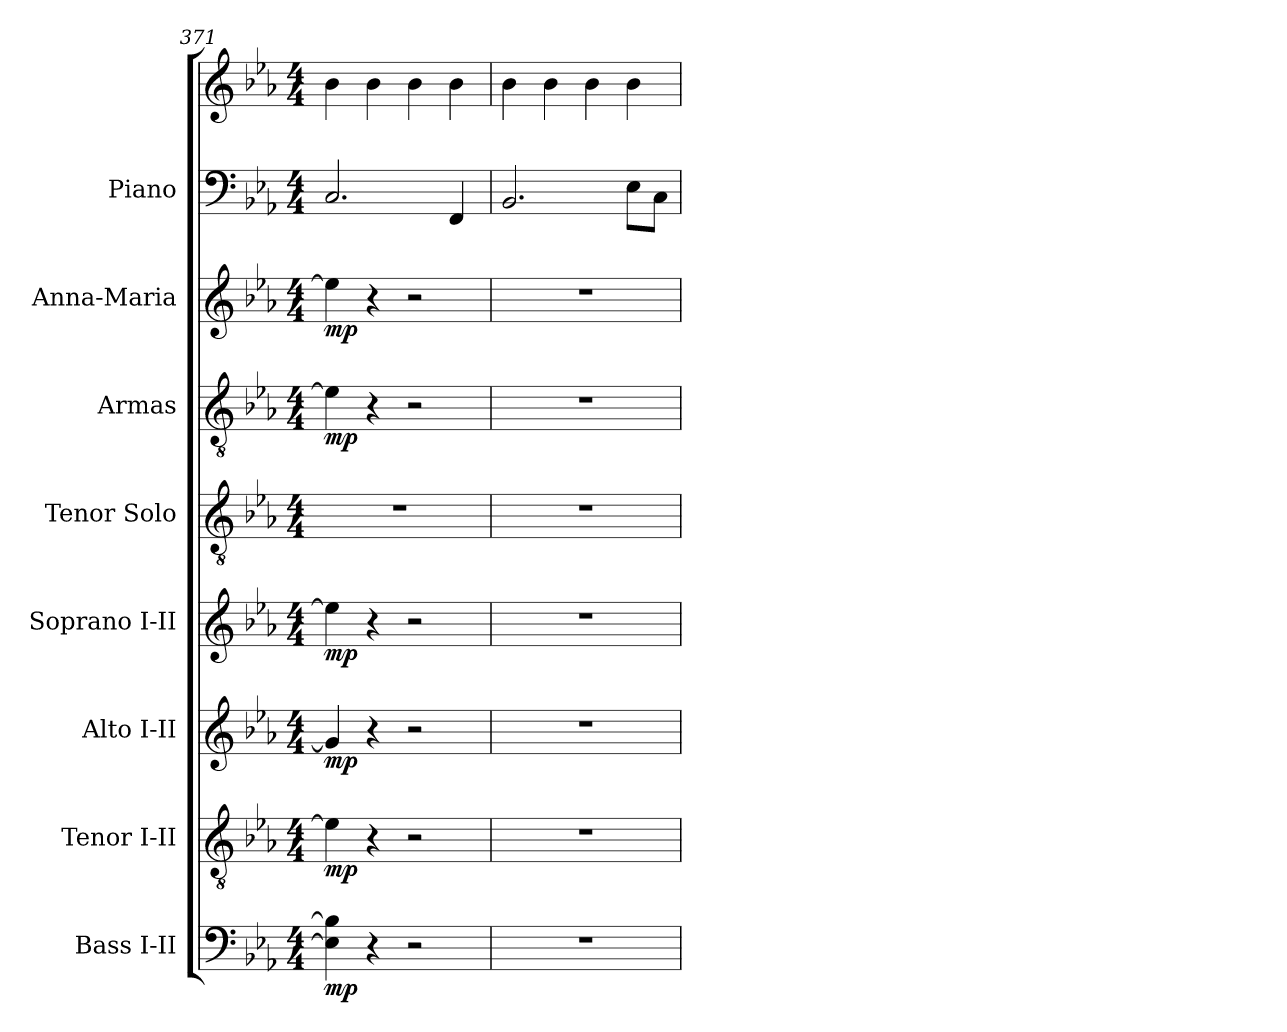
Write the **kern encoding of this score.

**kern	**dynam	**kern	**dynam	**kern	**dynam	**kern	**dynam	**kern	**kern	**dynam	**kern	**dynam	**kern	**kern	**dynam
*part8	*part8	*part7	*part7	*part6	*part6	*part5	*part5	*part4	*part3	*part3	*part2	*part2	*part1	*part1	*part1
*staff9	*staff9	*staff8	*staff8	*staff7	*staff7	*staff6	*staff6	*staff5	*staff4	*staff4	*staff3	*staff3	*staff2	*staff1	*staff1/2
*I"Bass I-II	*	*I"Tenor I-II	*	*I"Alto I-II	*	*I"Soprano I-II	*	*I"Tenor Solo	*I"Armas	*	*I"Anna-Maria	*	*I"Piano	*	*
*I'B.	*	*I'T.	*	*I'A.	*	*I'S.	*	*I'T. Solo	*I'Armas	*	*I'A-M	*	*I'Pno.	*	*
*clefF4	*	*clefGv2	*	*clefG2	*	*clefG2	*	*clefGv2	*clefGv2	*	*clefG2	*	*clefF4	*clefG2	*
*	*	*ITrd7c12	*	*	*	*	*	*ITrd7c12	*ITrd7c12	*	*	*	*	*	*
*k[b-e-a-]	*	*k[b-e-a-]	*	*k[b-e-a-]	*	*k[b-e-a-]	*	*k[b-e-a-]	*k[b-e-a-]	*	*k[b-e-a-]	*	*k[b-e-a-]	*k[b-e-a-]	*
*E-:	*	*E-:	*	*E-:	*	*E-:	*	*E-:	*E-:	*	*E-:	*	*E-:	*E-:	*
*M4/4	*	*M4/4	*	*M4/4	*	*M4/4	*	*M4/4	*M4/4	*	*M4/4	*	*M4/4	*M4/4	*
=371	=371	=371	=371	=371	=371	=371	=371	=371	=371	=371	=371	=371	=371	=371	=371
4E-i\] 4B-i]	mp	4E-i\]	mp	4gi/]	mp	4ee-i\]	mp	1r	4E-i\]	mp	4ee-i\]	mp	2.Ci/	4b-i	.
4r	.	4r	.	4r	.	4r	.	.	4r	.	4r	.	.	4b-i	.
2r	.	2r	.	2r	.	2r	.	.	2r	.	2r	.	.	4b-i	.
.	.	.	.	.	.	.	.	.	.	.	.	.	4FFi/	4b-i	.
=372	=372	=372	=372	=372	=372	=372	=372	=372	=372	=372	=372	=372	=372	=372	=372
1r	.	1r	.	1r	.	1r	.	1r	1r	.	1r	.	2.BB-i/	4b-i	.
.	.	.	.	.	.	.	.	.	.	.	.	.	.	4b-i	.
.	.	.	.	.	.	.	.	.	.	.	.	.	.	4b-i	.
.	.	.	.	.	.	.	.	.	.	.	.	.	8E-i\L	4b-i	] ]
.	.	.	.	.	.	.	.	.	.	.	.	.	8Ci\J	.	.
=	=	=	=	=	=	=	=	=	=	=	=	=	=	=	=
*-	*-	*-	*-	*-	*-	*-	*-	*-	*-	*-	*-	*-	*-	*-	*-
